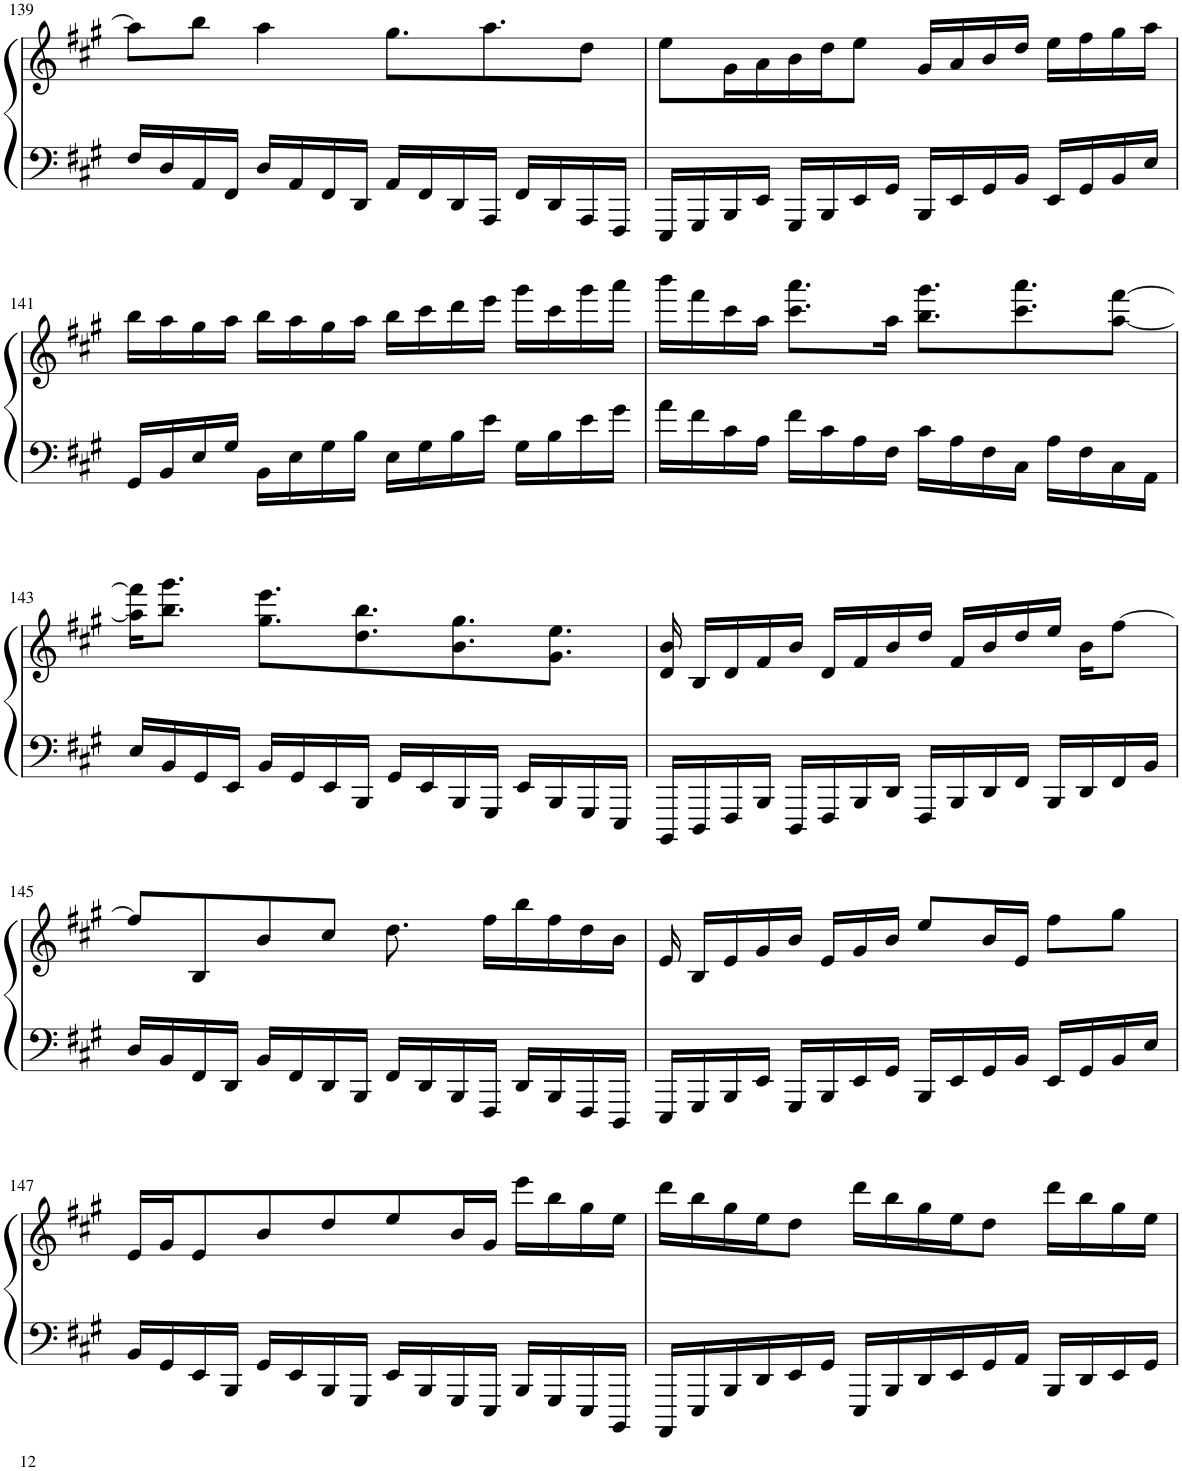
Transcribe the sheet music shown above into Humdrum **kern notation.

**kern	**kern
*part1	*part1
*staff2	*staff1
*I"Piano	*
*I'Pno.	*
!!LO:PB:g=z
*clefF4	*clefG2
*k[f#c#g#]	*k[f#c#g#]
*M4/4	*M4/4
=139	=139
16F#/LL	8aa\L]
16D/	.
16AA/	8bb\J
16FF#/JJ	.
16D/LL	4aa\
16AA/	.
16FF#/	.
16DD/JJ	.
16AA/LL	8.gg#\L
16FF#/	.
16DD/	.
16AAA/JJ	8.aa\
16FF#/LL	.
16DD/	.
16AAA/	8dd\J
16FFF#/JJ	.
=140	=140
16EEE/LL	8ee\L
16GGG#/	.
16BBB/	16g#\L
16EE/JJ	16a\
16GGG#/LL	16b\
16BBB/	16dd\J
16EE/	8ee\J
16GG#/JJ	.
16BBB/LL	16g#/LL
16EE/	16a/
16GG#/	16b/
16BB/JJ	16dd/JJ
16EE/LL	16ee\LL
16GG#/	16ff#\
16BB/	16gg#\
16E/JJ	16aa\JJ
!!LO:LB:g=z
=141	=141
16GG#/LL	16bb\LL
16BB/	16aa\
16E/	16gg#\
16G#/JJ	16aa\JJ
16BB\LL	16bb\LL
16E\	16aa\
16G#\	16gg#\
16B\JJ	16aa\JJ
16E\LL	16bb\LL
16G#\	16ccc#\
16B\	16ddd\
16e\JJ	16eee\JJ
16G#\LL	16ggg#\LL
16B\	16ccc#\
16e\	16ggg#\
16g#\JJ	16aaa\JJ
=142	=142
16a\LL	16bbb\LL
16f#\	16fff#\
16c#\	16ccc#\
16A\JJ	16aa\JJ
16f#\LL	8.ccc#\ 8.aaa\L
16c#\	.
16A\	.
16F#\JJ	16aa\Jk
16c#\LL	8.bb\ 8.ggg#\L
16A\	.
16F#\	.
16C#\JJ	8.ccc#\ 8.aaa\
16A\LL	.
16F#\	.
16C#\	[8aa\ [8fff#\J
16AA\JJ	.
!!LO:LB:g=z
=143	=143
16E/LL	16aa\] 16fff#\]KL
16BB/	8.bb\ 8.ggg#\J
16GG#/	.
16EE/JJ	.
16BB/LL	8.gg#\ 8.eee\L
16GG#/	.
16EE/	.
16BBB/JJ	8.dd\ 8.bb\
16GG#/LL	.
16EE/	.
16BBB/	8.b\ 8.gg#\
16GGG#/JJ	.
16EE/LL	.
16BBB/	8.g#\ 8.ee\J
16GGG#/	.
16EEE/JJ	.
=144	=144
16BBBB/LL	16d/ 16b/
16DDD/	16B/LL
16FFF#/	16d/
16BBB/JJ	16f#/
16DDD/LL	16b/JJ
16FFF#/	16d/LL
16BBB/	16f#/
16DD/JJ	16b/
16FFF#/LL	16dd/JJ
16BBB/	16f#/LL
16DD/	16b/
16FF#/JJ	16dd/
16BBB/LL	16ee/JJ
16DD/	16b\KL
16FF#/	[8ff#\J
16BB/JJ	.
!!LO:LB:g=z
=145	=145
16D/LL	8ff#/L]
16BB/	.
16FF#/	8B/
16DD/JJ	.
16BB/LL	8b/
16FF#/	.
16DD/	8cc#/J
16BBB/JJ	.
16FF#/LL	8.dd\
16DD/	.
16BBB/	.
16FFF#/JJ	16ff#\LL
16DD/LL	16bb\
16BBB/	16ff#\
16FFF#/	16dd\
16DDD/JJ	16b\JJ
=146	=146
16EEE/LL	16e/
16GGG#/	16B/LL
16BBB/	16e/
16EE/JJ	16g#/
16GGG#/LL	16b/JJ
16BBB/	16e/LL
16EE/	16g#/
16GG#/JJ	16b/JJ
16BBB/LL	8ee/L
16EE/	.
16GG#/	16b/L
16BB/JJ	16e/JJ
16EE/LL	8ff#\L
16GG#/	.
16BB/	8gg#\J
16E/JJ	.
!!LO:LB:g=z
=147	=147
16BB/LL	16e/LL
16GG#/	16g#/J
16EE/	8e/
16BBB/JJ	.
16GG#/LL	8b/
16EE/	.
16BBB/	8dd/
16GGG#/JJ	.
16EE/LL	8ee/
16BBB/	.
16GGG#/	16b/L
16EEE/JJ	16g#/JJ
16BBB/LL	16eee\LL
16GGG#/	16bb\
16EEE/	16gg#\
16BBBB/JJ	16ee\JJ
=148	=148
16AAAA/LL	16ddd\LL
16EEE/	16bb\
16BBB/	16gg#\
16DD/	16ee\J
16EE/	8dd\J
16GG#/JJ	.
16EEE/LL	16ddd\LL
16BBB/	16bb\
16DD/	16gg#\
16EE/	16ee\J
16GG#/	8dd\J
16AA/JJ	.
16BBB/LL	16ddd\LL
16DD/	16bb\
16EE/	16gg#\
16GG#/JJ	16ee\JJ
=	=
*-	*-
